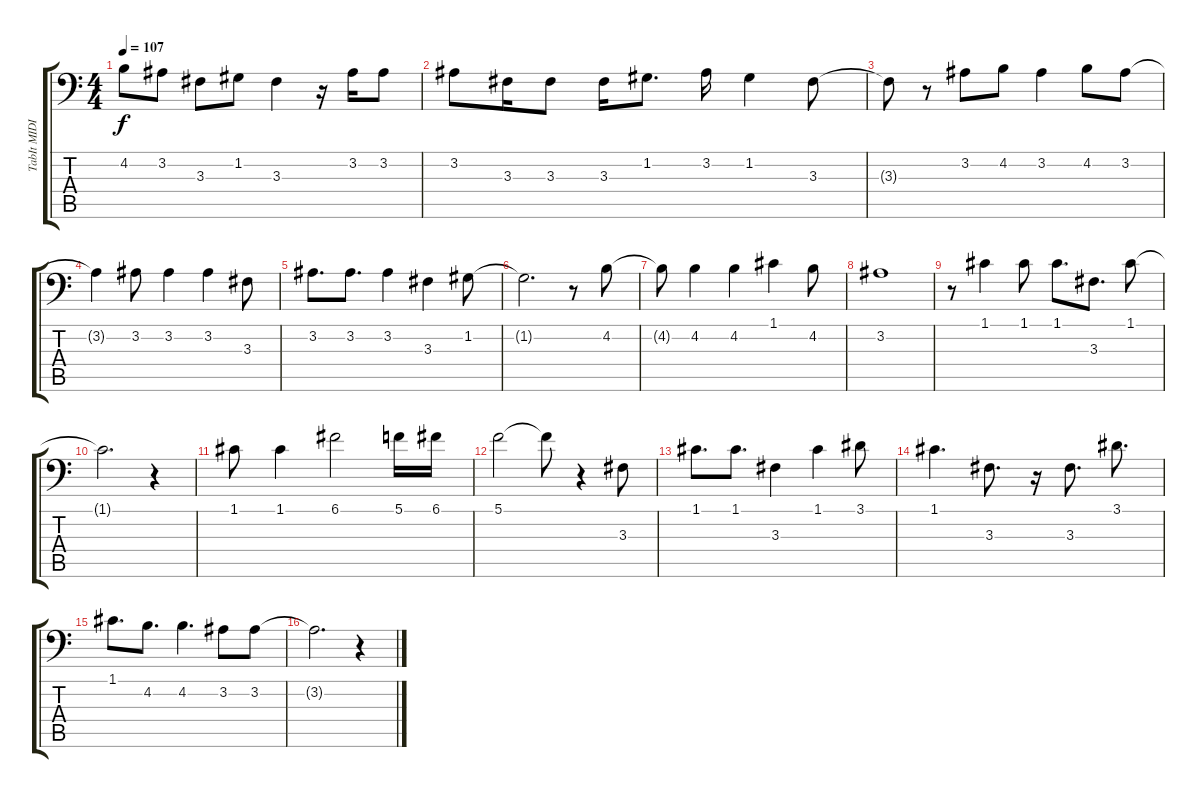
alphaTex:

\track ("TabIt MIDI - Track 8" "TabIt MIDI") {instrument oboe}
\staff {score tabs}
\tuning (C4 G3 Eb3 Bb2 F2 Bb1) {hide}
\ts (4 4)
\tempo 107
\clef f4
\ks c
4.2{t}.8{dy f} 3.2.8 3.3.8 1.2.8 3.3.4 r.16 3.2.16 3.2.8 |
3.2.8 3.3.16 3.3.8 3.3.16 1.2.8{d} 3.2.16 1.2.4 3.3.8 |
3.3{t}.8 r.8 3.2.8 4.2.8 3.2.4 4.2.8 3.2.8 |
3.2{t}.4 3.2.8 3.2.4 3.2.4 3.3.8 |
3.2.8{d} 3.2.8{d} 3.2.4 3.3.4 1.2.8 |
1.2{t}.2{d} r.8 4.2.8 |
4.2{t}.8 4.2.4 4.2.4 1.1.4 4.2.8 |
3.2.1 |
r.8 1.1.4 1.1.8 1.1.8{d} 3.3.8{d} 1.1.8 |
1.1{t}.2{d} r.4 |
1.1.8 1.1.4 6.1.2 5.1.16 6.1.16 |
5.1.2 5.1{t}.8 r.4 3.3.8 |
1.1.8{d} 1.1.8{d} 3.3.4 1.1.4 3.1.8 |
1.1.4{d} 3.3.8{d} r.16 3.3.8{d} 3.1.8{d} |
1.1.8{d} 4.2.8{d} 4.2.4{d} 3.2.8 3.2.8 |
3.2{t}.2{d} r.4
